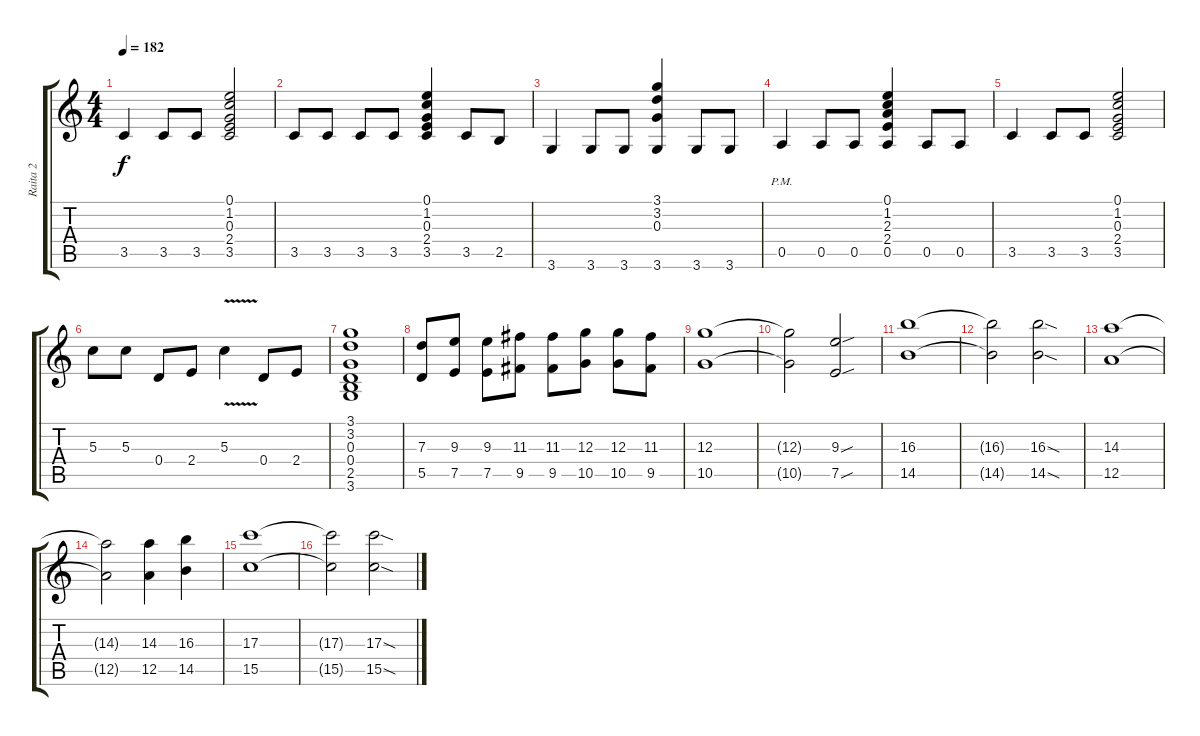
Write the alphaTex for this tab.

\track ("Raita 2" "Raita 2") {instrument distortionguitar}
\staff {score tabs}
\tuning (E4 B3 G3 D3 A2 E2) {hide}
\ts (4 4)
\tempo 182
\clef g2
\ks c
3.5.4{dy f} 3.5.8 3.5.8 (0.1 1.2 0.3 2.4 3.5).2 |
3.5.8 3.5.8 3.5.8 3.5.8 (0.1 1.2 0.3 2.4 3.5).4 3.5.8 2.5.8 |
3.6.4 3.6.8 3.6.8 (3.1 3.2 0.3 3.6).4 3.6.8 3.6.8 |
0.5{pm}.4 0.5.8 0.5.8 (0.1 1.2 2.3 2.4 0.5).4 0.5.8 0.5.8 |
3.5.4 3.5.8 3.5.8 (0.1 1.2 0.3 2.4 3.5).2 |
5.3.8 5.3.8 0.4.8 2.4.8 5.3{v}.4 0.4.8 2.4.8 |
(3.1 3.2 0.3 0.4 2.5 3.6).1 |
(7.3 5.5).8 (9.3 7.5).8 (9.3 7.5).8 (11.3 9.5).8 (11.3 9.5).8 (12.3 10.5).8 (12.3 10.5).8 (11.3 9.5).8 |
(12.3 10.5).1 |
(12.3{t} 10.5{t}).2 (9.3{sou} 7.5{sou}).2 |
(16.3 14.5).1 |
(16.3{t} 14.5{t}).2 (16.3{sod} 14.5{sod}).2 |
(14.3 12.5).1 |
(14.3{t} 12.5{t}).2 (14.3 12.5).4 (16.3 14.5).4 |
(17.3 15.5).1 |
(17.3{t} 15.5{t}).2 (17.3{sod} 15.5{sod}).2
